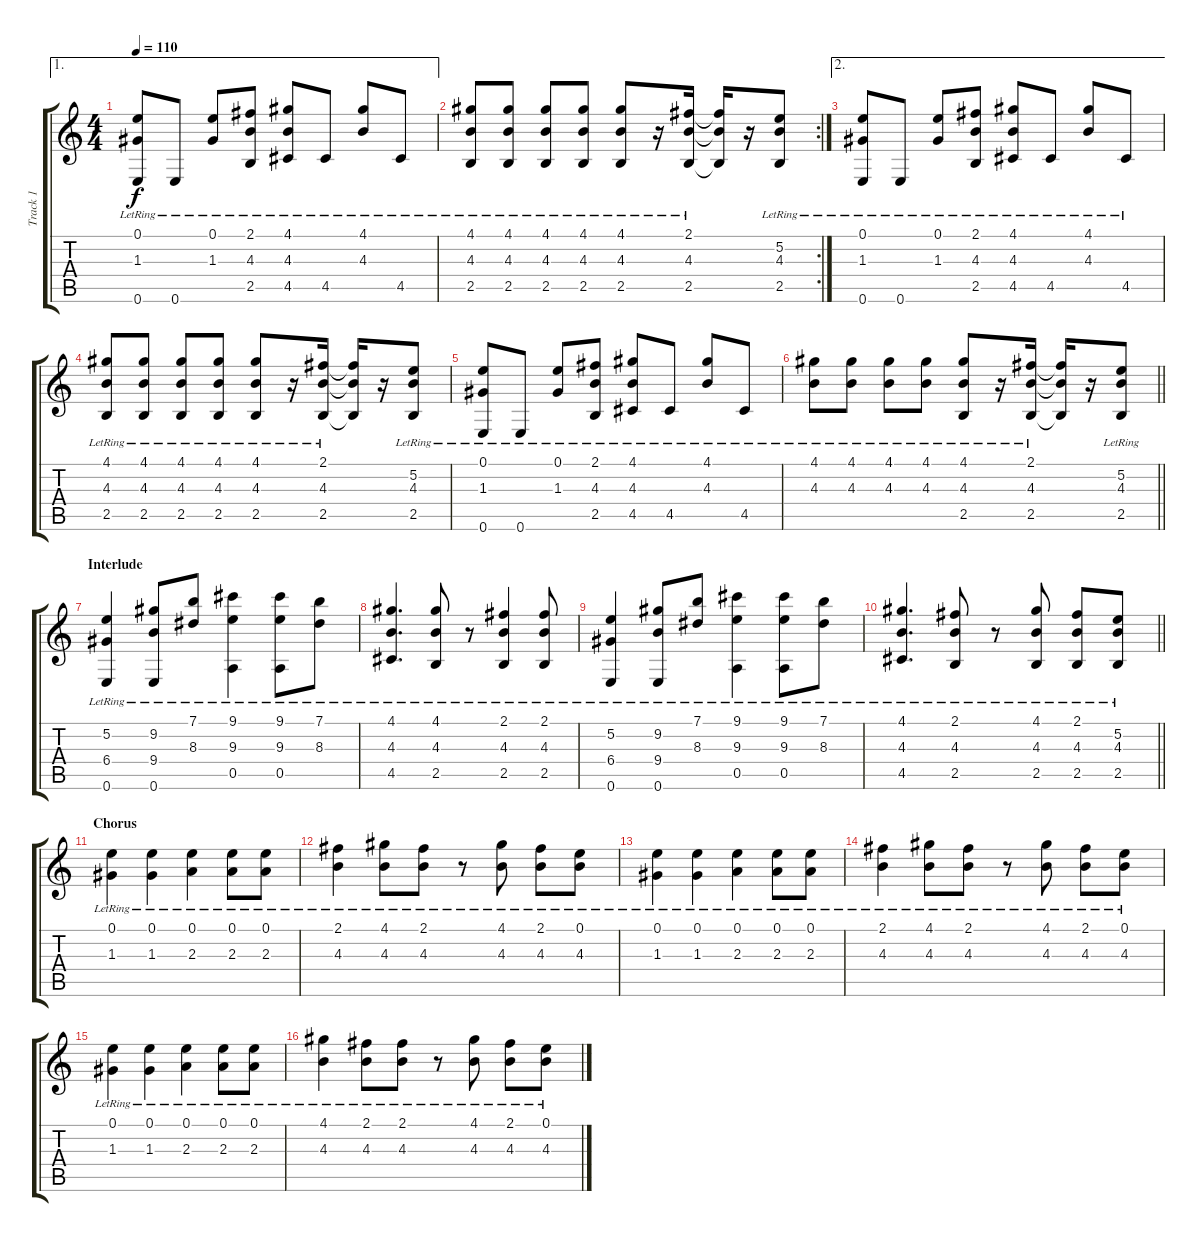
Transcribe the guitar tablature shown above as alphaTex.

\track ("Track 1" "Track 1") {instrument acousticguitarnylon}
\staff {score tabs}
\tuning (E4 B3 G3 D3 A2 E2) {hide}
\ae 1
\ts (4 4)
\tempo 110
\clef g2
\ks c
(0.1{lr} 1.3{lr} 0.6{lr}).8{dy f} 0.6{lr}.8 (0.1{lr} 1.3{lr}).8 (2.1{lr} 4.3{lr} 2.5{lr}).8 (4.1{lr} 4.3{lr} 4.5{lr}).8 4.5{lr}.8 (4.1{lr} 4.3{lr}).8 4.5{lr}.8 |
\rc 2
(4.1{lr} 4.3{lr} 2.5{lr}).8 (4.1{lr} 4.3{lr} 2.5{lr}).8 (4.1{lr} 4.3{lr} 2.5{lr}).8 (4.1{lr} 4.3{lr} 2.5{lr}).8 (4.1{lr} 4.3{lr} 2.5{lr}).8 r.16 (2.1{lr} 4.3{lr} 2.5{lr}).16 (2.1{t} 4.3{t} 2.5{t}).16 r.16 (5.2{lr} 4.3{lr} 2.5{lr}).8 |
\ae 2
(0.1{lr} 1.3{lr} 0.6{lr}).8 0.6{lr}.8 (0.1{lr} 1.3{lr}).8 (2.1{lr} 4.3{lr} 2.5{lr}).8 (4.1{lr} 4.3{lr} 4.5{lr}).8 4.5{lr}.8 (4.1{lr} 4.3{lr}).8 4.5{lr}.8 |
(4.1{lr} 4.3{lr} 2.5{lr}).8 (4.1{lr} 4.3{lr} 2.5{lr}).8 (4.1{lr} 4.3{lr} 2.5{lr}).8 (4.1{lr} 4.3{lr} 2.5{lr}).8 (4.1{lr} 4.3{lr} 2.5{lr}).8 r.16 (2.1{lr} 4.3{lr} 2.5{lr}).16 (2.1{t} 4.3{t} 2.5{t}).16 r.16 (5.2{lr} 4.3{lr} 2.5{lr}).8 |
(0.1{lr} 1.3{lr} 0.6{lr}).8 0.6{lr}.8 (0.1{lr} 1.3{lr}).8 (2.1{lr} 4.3{lr} 2.5{lr}).8 (4.1{lr} 4.3{lr} 4.5{lr}).8 4.5{lr}.8 (4.1{lr} 4.3{lr}).8 4.5{lr}.8 |
\barLineRight lightlight
(4.1{lr} 4.3{lr}).8 (4.1{lr} 4.3{lr}).8 (4.1{lr} 4.3{lr}).8 (4.1{lr} 4.3{lr}).8 (4.1{lr} 4.3{lr} 2.5{lr}).8 r.16 (2.1{lr} 4.3{lr} 2.5{lr}).16 (2.1{t} 4.3{t} 2.5{t}).16 r.16 (5.2{lr} 4.3{lr} 2.5{lr}).8 |
\section ("" "Interlude")
(5.2{lr} 6.4{lr} 0.6{lr}).4 (9.2{lr} 9.4{lr} 0.6{lr}).8 (7.1{lr} 8.3{lr}).8 (9.1{lr} 9.3{lr} 0.5{lr}).4 (9.1{lr} 9.3{lr} 0.5{lr}).8 (7.1{lr} 8.3{lr}).8 |
(4.1{lr} 4.3{lr} 4.5{lr}).4{d} (4.1{lr} 4.3{lr} 2.5{lr}).8 r.8 (2.1{lr} 4.3{lr} 2.5{lr}).4 (2.1{lr} 4.3{lr} 2.5{lr}).8 |
(5.2{lr} 6.4{lr} 0.6{lr}).4 (9.2{lr} 9.4{lr} 0.6{lr}).8 (7.1{lr} 8.3{lr}).8 (9.1{lr} 9.3{lr} 0.5{lr}).4 (9.1{lr} 9.3{lr} 0.5{lr}).8 (7.1{lr} 8.3{lr}).8 |
\barLineRight lightlight
(4.1{lr} 4.3{lr} 4.5{lr}).4{d} (2.1{lr} 4.3{lr} 2.5{lr}).8 r.8 (4.1{lr} 4.3{lr} 2.5{lr}).8 (2.1{lr} 4.3{lr} 2.5{lr}).8 (5.2{lr} 4.3{lr} 2.5{lr}).8 |
\section ("" "Chorus")
(0.1{lr} 1.3{lr}).4 (0.1{lr} 1.3{lr}).4 (0.1{lr} 2.3{lr}).4 (0.1{lr} 2.3{lr}).8 (0.1{lr} 2.3{lr}).8 |
(2.1{lr} 4.3{lr}).4 (4.1{lr} 4.3{lr}).8 (2.1{lr} 4.3{lr}).8 r.8 (4.1{lr} 4.3{lr}).8 (2.1{lr} 4.3{lr}).8 (0.1{lr} 4.3{lr}).8 |
(0.1{lr} 1.3{lr}).4 (0.1{lr} 1.3{lr}).4 (0.1{lr} 2.3{lr}).4 (0.1{lr} 2.3{lr}).8 (0.1{lr} 2.3{lr}).8 |
(2.1{lr} 4.3{lr}).4 (4.1{lr} 4.3{lr}).8 (2.1{lr} 4.3{lr}).8 r.8 (4.1{lr} 4.3{lr}).8 (2.1{lr} 4.3{lr}).8 (0.1{lr} 4.3{lr}).8 |
(0.1{lr} 1.3{lr}).4 (0.1{lr} 1.3{lr}).4 (0.1{lr} 2.3{lr}).4 (0.1{lr} 2.3{lr}).8 (0.1{lr} 2.3{lr}).8 |
(4.1{lr} 4.3{lr}).4 (2.1{lr} 4.3{lr}).8 (2.1{lr} 4.3{lr}).8 r.8 (4.1{lr} 4.3{lr}).8 (2.1{lr} 4.3{lr}).8 (0.1{lr} 4.3{lr}).8
